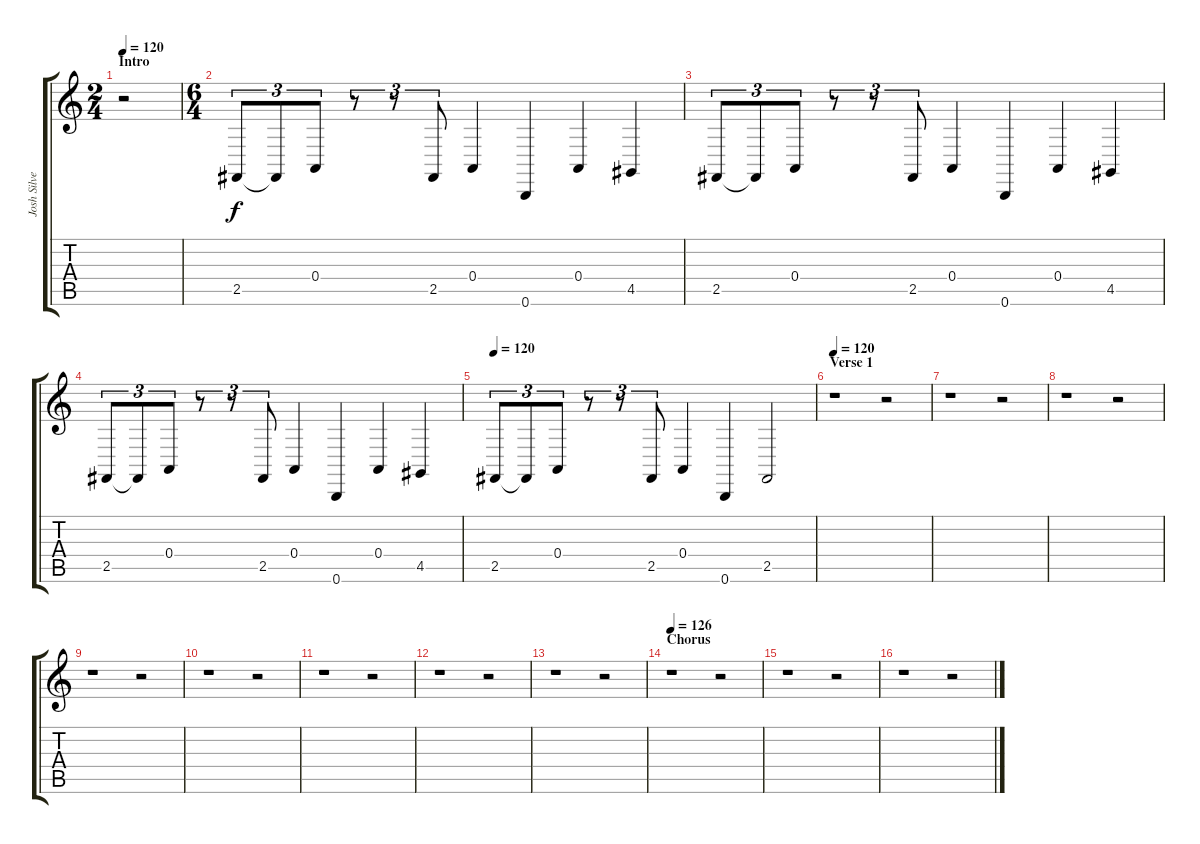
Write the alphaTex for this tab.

\track ("Josh Silver - Keyboard 1" "Josh Silve") {instrument lead8bassandlead}
\staff {score tabs}
\tuning (B3 Gb3 D3 A2 E2 B1) {hide}
\ts (2 4)
\section ("" "Intro")
\tempo 120
\tempo 118
\tempo 120
\clef g2
\ks c
r.2{dy f volume 10 balance 8 instrument lead8bassandlead} |
\ts (6 4)
2.5.8{tu (3 2)} 2.5{t}.8{tu (3 2)} 0.4.8{tu (3 2)} r.8{tu (3 2)} r.8{tu (3 2)} 2.5.8{tu (3 2)} 0.4.4 0.6.4 0.4.4 4.5.4 |
2.5.8{tu (3 2)} 2.5{t}.8{tu (3 2)} 0.4.8{tu (3 2)} r.8{tu (3 2)} r.8{tu (3 2)} 2.5.8{tu (3 2)} 0.4.4 0.6.4 0.4.4 4.5.4 |
2.5.8{tu (3 2)} 2.5{t}.8{tu (3 2)} 0.4.8{tu (3 2)} r.8{tu (3 2)} r.8{tu (3 2)} 2.5.8{tu (3 2)} 0.4.4 0.6.4 0.4.4 4.5.4 |
\tempo 120
2.5.8{tu (3 2)} 2.5{t}.8{tu (3 2)} 0.4.8{tu (3 2)} r.8{tu (3 2)} r.8{tu (3 2)} 2.5.8{tu (3 2)} 0.4.4 0.6.4 2.5.2 |
\section ("" "Verse 1")
\tempo 120
r.1 r.2 |
r.1 r.2 |
r.1 r.2 |
r.1 r.2 |
r.1 r.2 |
r.1 r.2 |
r.1 r.2 |
r.1 r.2 |
\section ("" "Chorus")
\tempo 126
r.1 r.2 |
r.1 r.2 |
r.1 r.2
